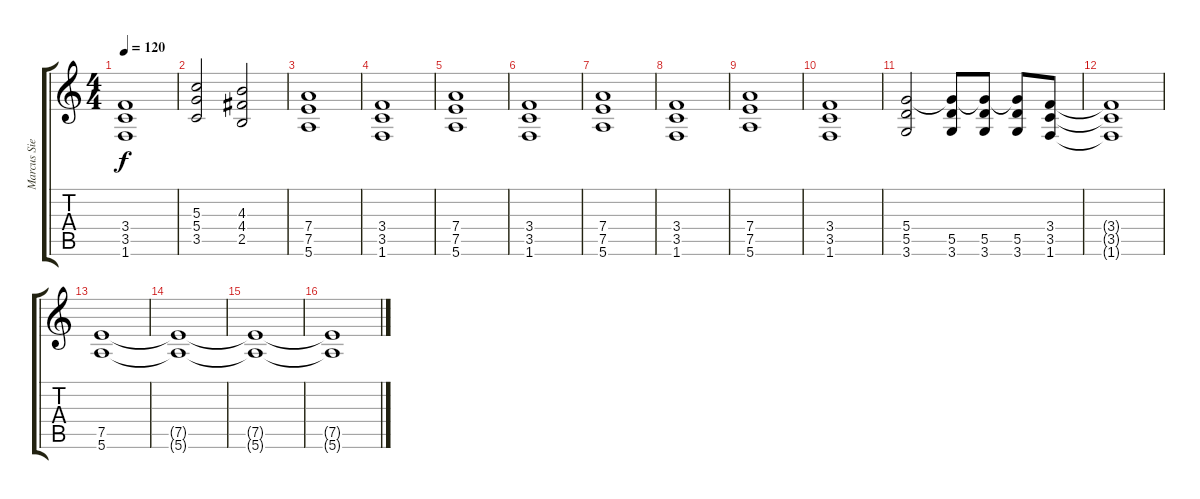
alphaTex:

\track ("Marcus Siepen" "Marcus Sie") {instrument overdrivenguitar}
\staff {score tabs}
\tuning (E4 B3 G3 D3 A2 E2) {hide}
\ts (4 4)
\tempo 120
\clef g2
\ks c
(3.4 3.5 1.6).1{dy f} |
(5.3 5.4 3.5).2 (4.3 4.4 2.5).2 |
(7.4 7.5 5.6).1 |
(3.4 3.5 1.6).1 |
(7.4 7.5 5.6).1 |
(3.4 3.5 1.6).1 |
(7.4 7.5 5.6).1 |
(3.4 3.5 1.6).1 |
(7.4 7.5 5.6).1 |
(3.4 3.5 1.6).1 |
(5.4 5.5 3.6).2 (5.4{t} 5.5 3.6).8 (5.4{t} 5.5 3.6).8 (5.4{t} 5.5 3.6).8 (3.4 3.5 1.6).8 |
(3.4{t} 3.5{t} 1.6{t}).1 |
(7.5 5.6).1 |
(7.5{t} 5.6{t}).1 |
(7.5{t} 5.6{t}).1 |
(7.5{t} 5.6{t}).1
